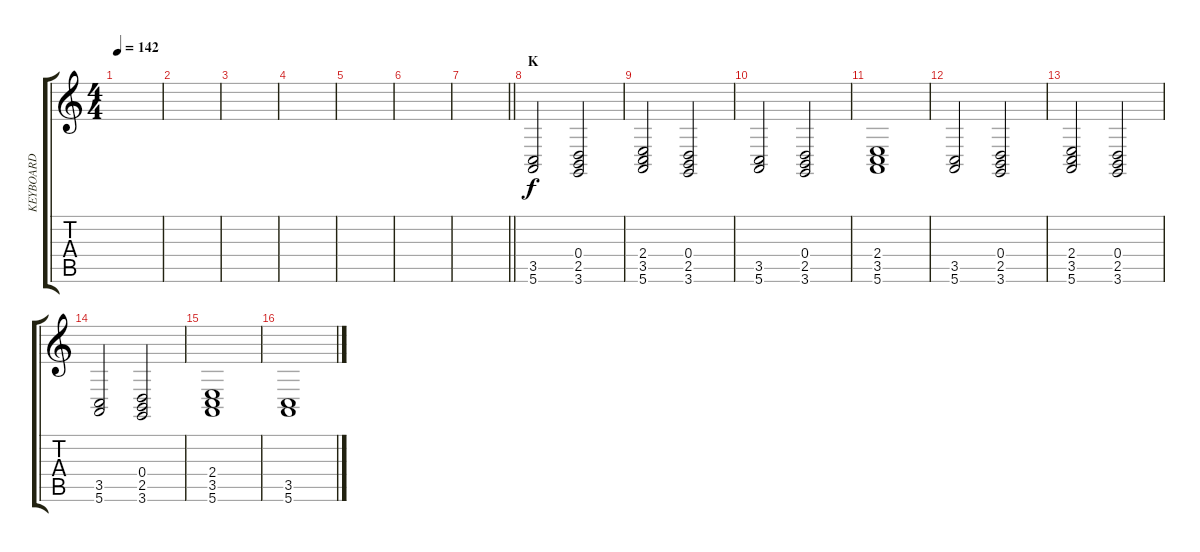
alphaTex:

\track ("KEYBOARD" "KEYBOARD") {instrument stringensemble2}
\staff {score tabs}
\tuning (E4 B3 G3 D3 A2 E2) {hide}
\ts (4 4)
\tempo 142
\clef g2
\ks c
|
|
|
|
|
|
\barLineRight lightlight
|
\section ("" "K")
(3.5 5.6).2 (0.4 2.5 3.6).2 |
(2.4 3.5 5.6).2 (0.4 2.5 3.6).2 |
(3.5 5.6).2 (0.4 2.5 3.6).2 |
(2.4 3.5 5.6).1 |
(3.5 5.6).2 (0.4 2.5 3.6).2 |
(2.4 3.5 5.6).2 (0.4 2.5 3.6).2 |
(3.5 5.6).2 (0.4 2.5 3.6).2 |
(2.4 3.5 5.6).1 |
(3.5 5.6).1
